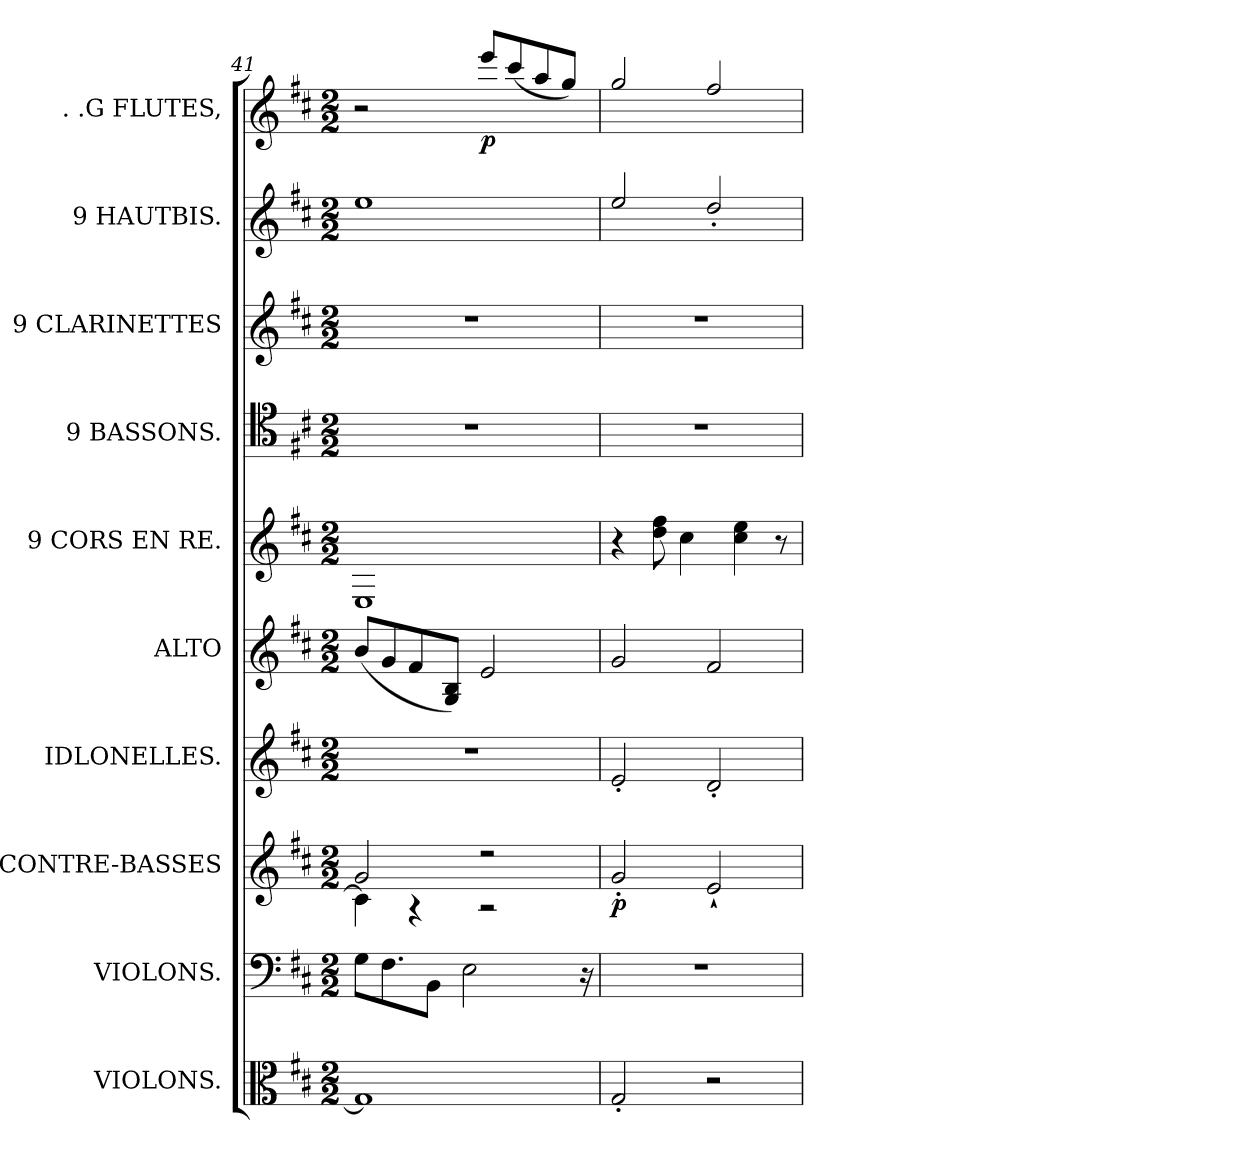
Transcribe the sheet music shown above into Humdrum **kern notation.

**kern	**kern	**kern	**dynam	**kern	**kern	**kern	**kern	**kern	**kern	**kern	**dynam
*part10	*part9	*part8	*part8	*part7	*part6	*part5	*part4	*part3	*part2	*part1	*part1
*staff10	*staff9	*staff8	*staff8	*staff7	*staff6	*staff5	*staff4	*staff3	*staff2	*staff1	*staff1
*I"VIOLONS.	*I"VIOLONS.	*I"CONTRE-BASSES	*	*I"IDLONELLES.	*I"ALTO	*I"9 CORS EN RE.	*I"9 BASSONS.	*I"9 CLARINETTES	*I"9 HAUTBIS.	*I". .G FLUTES,	*
*I'VIO.	*I'VIO.	*I'CONTRE-B.ES	*	*I'IDL.	*I'A.	*I'9 COR. EN RE.	*I'9 B.NS.	*I'9 CLA.	*I'9 HAU.	*I'. .G Fl.S,	*
*clefC3	*clefF4	*clefG2	*	*clefG2	*clefG2	*clefG2	*clefC4	*clefG2	*clefG2	*clefG2	*
*k[f#c#]	*k[f#c#]	*k[f#c#]	*	*k[f#c#]	*k[f#c#]	*k[f#c#]	*k[f#c#]	*k[f#c#]	*k[f#c#]	*k[f#c#]	*
*M2/2	*M2/2	*M2/2	*	*M2/2	*M2/2	*M2/2	*M2/2	*M2/2	*M2/2	*M2/2	*
=41	=41	=41	=41	=41	=41	=41	=41	=41	=41	=41	=41
*	*	*^	*	*	*	*	*	*	*	*	*
1Gn/]	8G\L	2g/	4c#\]	.	1r	(8b/L	1E/	1r	1r	1ee/	2r	.
.	8.F#\	.	.	.	.	8g/	.	.	.	.	.	.
.	.	.	4r	.	.	8f#/	.	.	.	.	.	.
.	8BB\J	.	.	.	.	.	.	.	.	.	.	.
.	.	.	.	.	.	8G/ 8B/J)	.	.	.	.	.	.
.	2E\	.	.	.	.	.	.	.	.	.	.	.
.	.	2r	2r	.	.	2e/	.	.	.	.	8eee/L	p
.	.	.	.	.	.	.	.	.	.	.	(8ccc#/	.
.	.	.	.	.	.	.	.	.	.	.	8aa/	.
.	.	.	.	.	.	.	.	.	.	.	8gg/J)	.
.	16r	.	.	.	.	.	.	.	.	.	.	.
*	*	*v	*v	*	*	*	*	*	*	*	*	*
=42	=42	=42	=42	=42	=42	=42	=42	=42	=42	=42	=42
2G'/	1r	2g'/	p	2e'/	2g/	4r	1r	1r	2ee/	2gg/	.
.	.	.	.	.	.	8dd\ 8ff#\	.	.	.	.	.
.	.	.	.	.	.	4cc#\	.	.	.	.	.
2r	.	2e`/	.	2d'/	2f#/	.	.	.	2dd'/	2ff#/	.
.	.	.	.	.	.	4cc#\ 4ee\	.	.	.	.	.
.	.	.	.	.	.	8r	.	.	.	.	.
=	=	=	=	=	=	=	=	=	=	=	=
*-	*-	*-	*-	*-	*-	*-	*-	*-	*-	*-	*-
